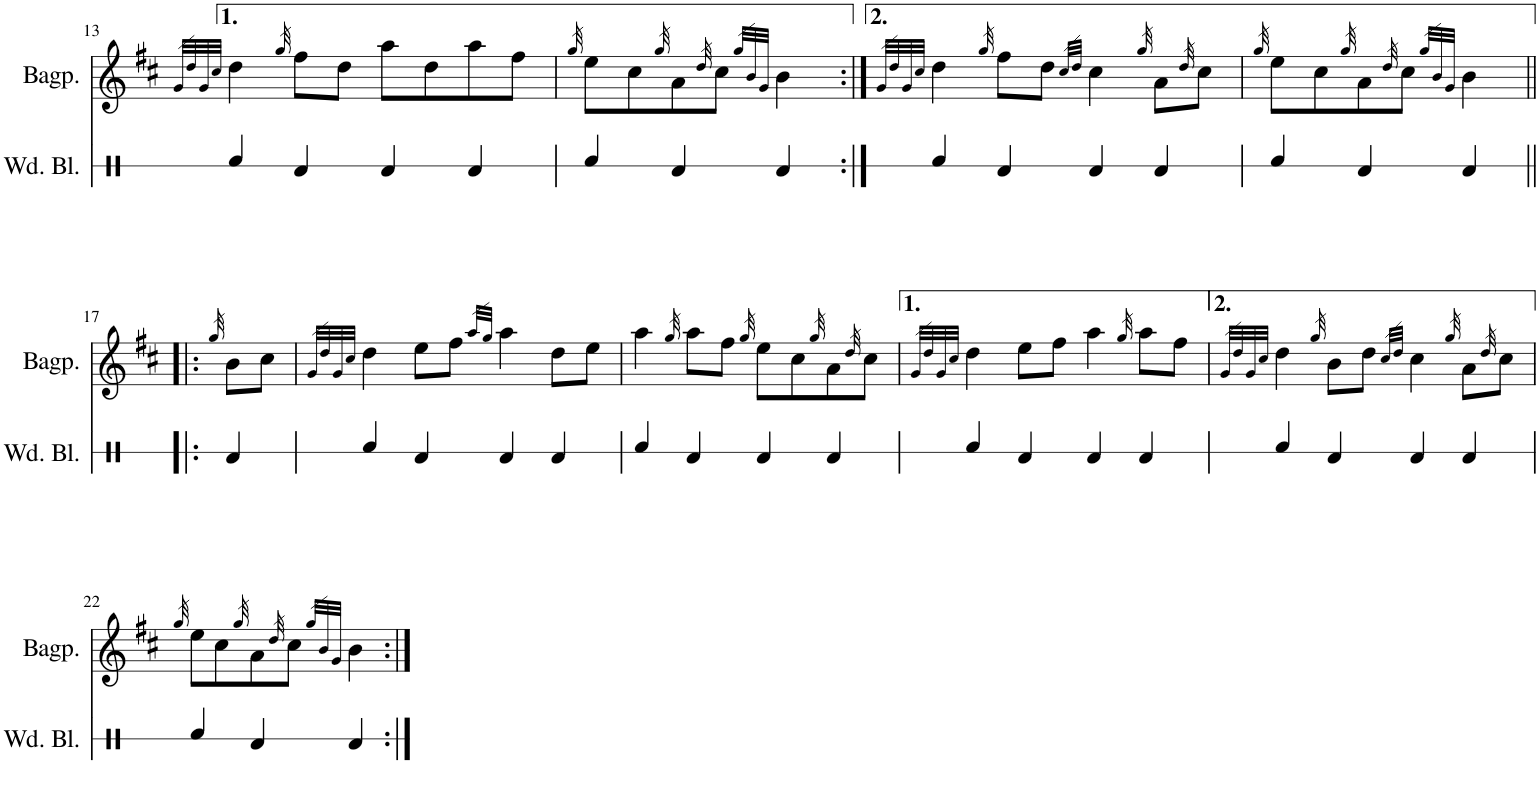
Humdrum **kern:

**kern	**kern
*part2	*part1
*staff2	*staff1
*I"Wood Blocks	*I"Bagpipe
*I'Wd. Bl.	*I'Bagp.
!!LO:PB:g=z
*clefX	*clefG2
*k[]	*k[f#c#]
*M2/2	*M2/2
*met(c|)	*met(c|)
=13	=13
.	32qg/LLL
.	32qdd/
.	32qg/
.	32qcc#/JJJ
4Rf/	4dd\
.	32qgg/
4Rd/	8ff#\L
.	8dd\J
4Rd/	8aa\L
.	8dd\
4Rd/	8aa\
.	8ff#\J
=14	=14
.	32qgg/
4Rf/	8ee\L
.	8cc#\
.	32qgg/
4Rd/	8a\
.	32qdd/
.	8cc#\J
.	32qgg/LLL
.	32qb/
.	32qg/JJJ
4Rd/	4b\
=15:|!	=15:|!
.	32qg/LLL
.	32qdd/
.	32qg/
.	32qcc#/JJJ
4Rf/	4dd\
.	32qgg/
4Rd/	8ff#\L
.	8dd\J
.	32qcc#/LLL
.	32qdd/JJJ
4Rd/	4cc#\
.	32qgg/
4Rd/	8a\L
.	32qdd/
.	8cc#\J
=16	=16
.	32qgg/
4Rf/	8ee\L
.	8cc#\
.	32qgg/
4Rd/	8a\
.	32qdd/
.	8cc#\J
.	32qgg/LLL
.	32qb/
.	32qg/JJJ
4Rd/	4b\
!!LO:LB:g=z
=17!|:	=17!|:
.	32qgg/
4Rd/	8b\L
.	8cc#\J
=18	=18
.	32qg/LLL
.	32qdd/
.	32qg/
.	32qcc#/JJJ
4Rf/	4dd\
4Rd/	8ee\L
.	8ff#\J
.	32qaa/LLL
.	32qgg/JJJ
4Rd/	4aa\
4Rd/	8dd\L
.	8ee\J
=19	=19
4Rf/	4aa\
.	32qgg/
4Rd/	8aa\L
.	8ff#\J
.	32qgg/
4Rd/	8ee\L
.	8cc#\
.	32qgg/
4Rd/	8a\
.	32qdd/
.	8cc#\J
=20	=20
.	32qg/LLL
.	32qdd/
.	32qg/
.	32qcc#/JJJ
4Rf/	4dd\
4Rd/	8ee\L
.	8ff#\J
4Rd/	4aa\
.	32qgg/
4Rd/	8aa\L
.	8ff#\J
=21	=21
.	32qg/LLL
.	32qdd/
.	32qg/
.	32qcc#/JJJ
4Rf/	4dd\
.	32qgg/
4Rd/	8b\L
.	8dd\J
.	32qcc#/LLL
.	32qdd/JJJ
4Rd/	4cc#\
.	32qgg/
4Rd/	8a\L
.	32qdd/
.	8cc#\J
!!LO:LB:g=z
=22	=22
.	32qgg/
4Rf/	8ee\L
.	8cc#\
.	32qgg/
4Rd/	8a\
.	32qdd/
.	8cc#\J
.	32qgg/LLL
.	32qb/
.	32qg/JJJ
4Rd/	4b\
=:|!	=:|!
*-	*-
